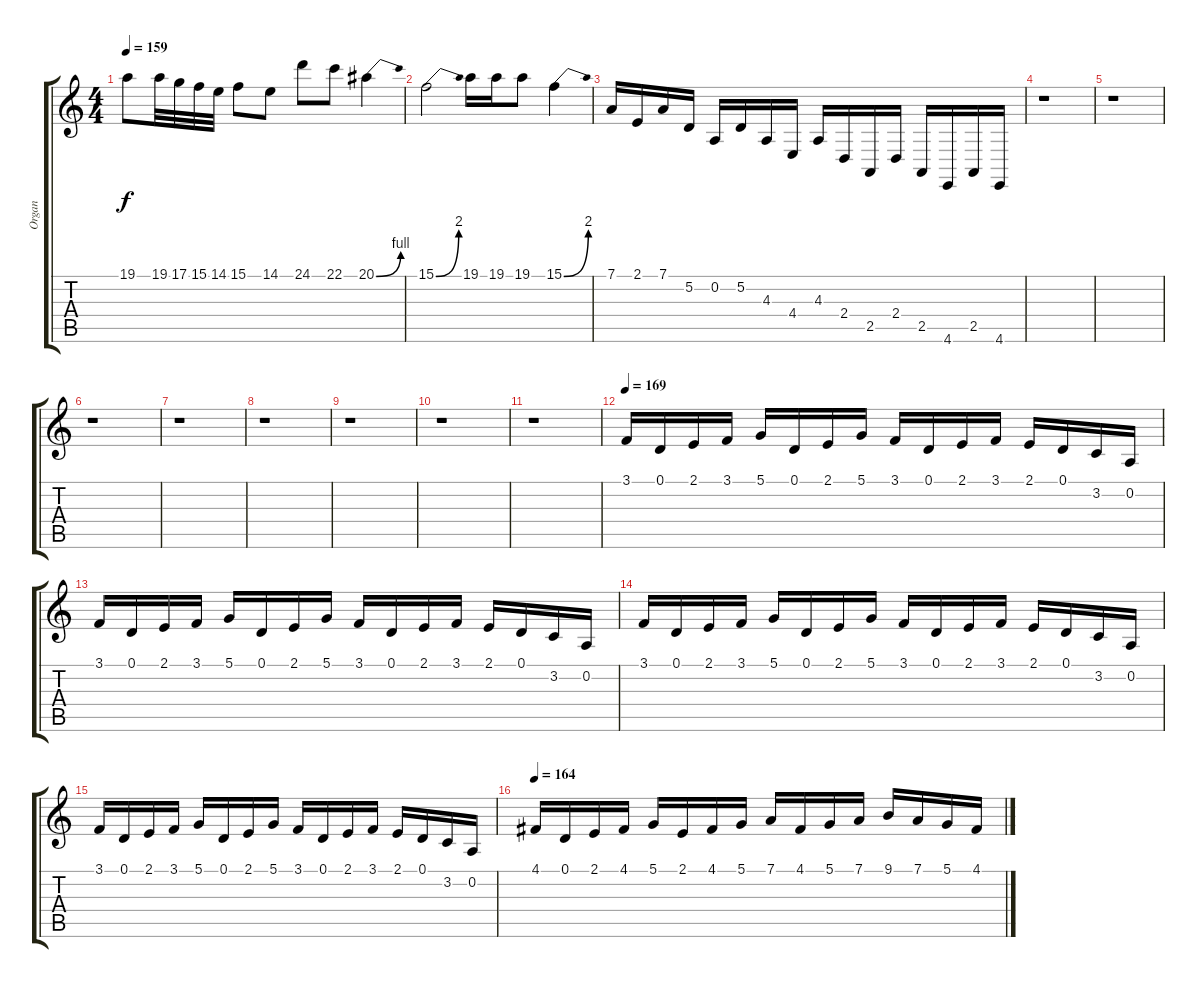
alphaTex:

\track ("Organ" "Organ") {instrument lead1square}
\staff {score tabs}
\tuning (D4 A3 F3 C3 G2 C2) {hide}
\ts (4 4)
\tempo 159
\clef g2
\ks c
19.1.8{dy f} 19.1.32 17.1.32 15.1.32 14.1.32 15.1.8 14.1.8 24.1.8 22.1.8 20.1{be (bend 0 0 60 4)}.4 |
15.1{be (bend 0 0 60 8)}.2 19.1.16 19.1.16 19.1.8 15.1{be (bend 0 0 60 8)}.4 |
7.1.16 2.1.16 7.1.16 5.2.16 0.2.16 5.2.16 4.3.16 4.4.16 4.3.16 2.4.16 2.5.16 2.4.16 2.5.16 4.6.16 2.5.16 4.6.16 |
r.1 |
r.1 |
r.1 |
r.1 |
r.1 |
r.1 |
r.1 |
r.1 |
\tempo 169
3.1.16{volume 10 balance 11 instrument distortionguitar} 0.1.16 2.1.16 3.1.16 5.1.16 0.1.16 2.1.16 5.1.16 3.1.16 0.1.16 2.1.16 3.1.16 2.1.16 0.1.16 3.2.16 0.2.16 |
3.1.16 0.1.16 2.1.16 3.1.16 5.1.16 0.1.16 2.1.16 5.1.16 3.1.16 0.1.16 2.1.16 3.1.16 2.1.16 0.1.16 3.2.16 0.2.16 |
3.1.16 0.1.16 2.1.16 3.1.16 5.1.16 0.1.16 2.1.16 5.1.16 3.1.16 0.1.16 2.1.16 3.1.16 2.1.16 0.1.16 3.2.16 0.2.16 |
3.1.16 0.1.16 2.1.16 3.1.16 5.1.16 0.1.16 2.1.16 5.1.16 3.1.16 0.1.16 2.1.16 3.1.16 2.1.16 0.1.16 3.2.16 0.2.16 |
\tempo 164
4.1.16 0.1.16 2.1.16 4.1.16 5.1.16 2.1.16 4.1.16 5.1.16 7.1.16 4.1.16 5.1.16 7.1.16 9.1.16 7.1.16 5.1.16 4.1.16
